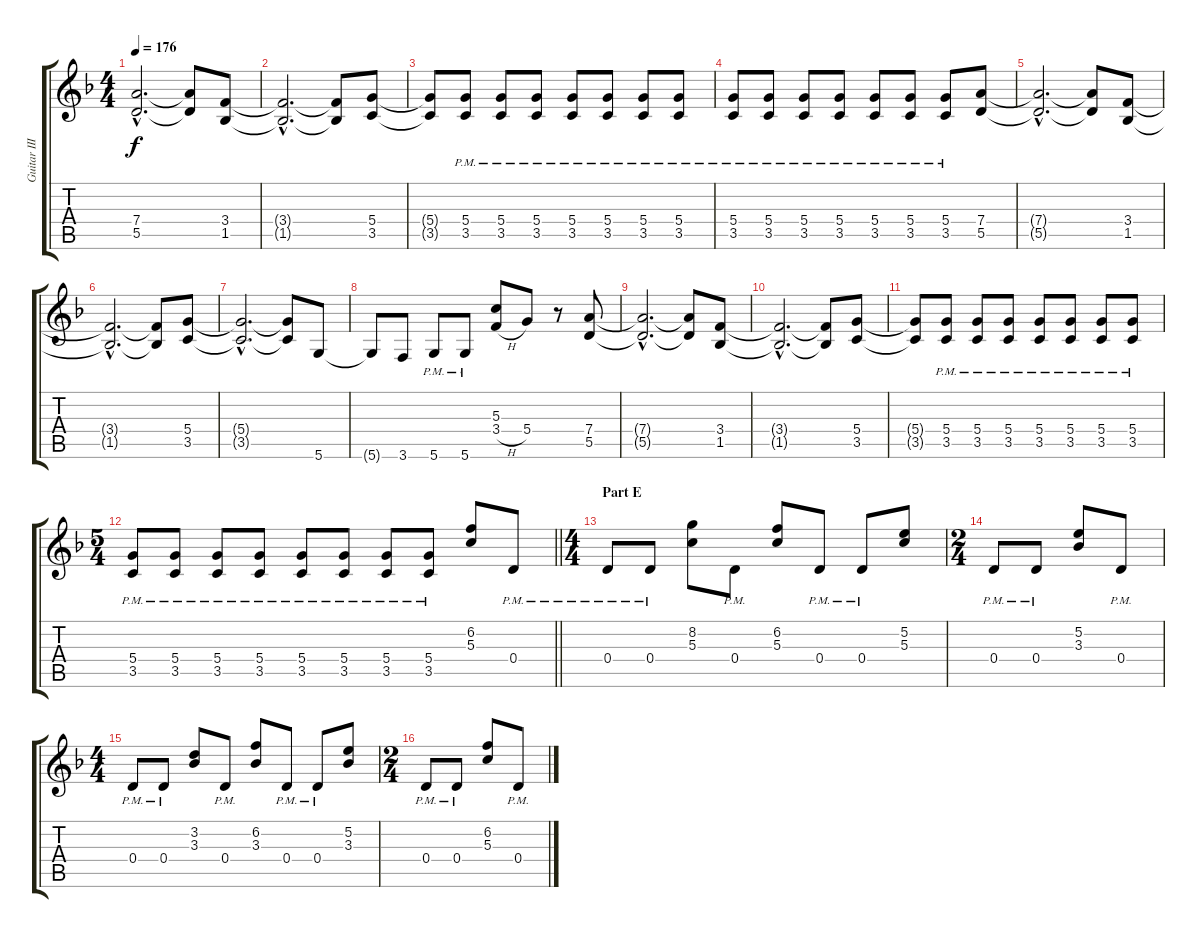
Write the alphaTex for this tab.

\track ("Guitar III (Kazuma)" "Guitar III") {instrument distortionguitar}
\staff {score tabs}
\tuning (E4 B3 G3 D3 A2 D2) {hide}
\ts (4 4)
\tempo 176
\clef g2
\ks f
(7.4{hac t} 5.5{hac t}).2{d dy f} (7.4{t} 5.5{t}).8 (3.4 1.5).8 |
(3.4{hac t} 1.5{hac t}).2{d} (3.4{t} 1.5{t}).8 (5.4 3.5).8 |
(5.4{t} 3.5{t}).8 (5.4{pm} 3.5{pm}).8 (5.4{pm} 3.5{pm}).8 (5.4{pm} 3.5{pm}).8 (5.4{pm} 3.5{pm}).8 (5.4{pm} 3.5{pm}).8 (5.4{pm} 3.5{pm}).8 (5.4{pm} 3.5{pm}).8 |
(5.4{pm} 3.5{pm}).8 (5.4{pm} 3.5{pm}).8 (5.4{pm} 3.5{pm}).8 (5.4{pm} 3.5{pm}).8 (5.4{pm} 3.5{pm}).8 (5.4{pm} 3.5{pm}).8 (5.4{pm} 3.5{pm}).8 (7.4 5.5).8 |
(7.4{hac t} 5.5{hac t}).2{d} (7.4{t} 5.5{t}).8 (3.4 1.5).8 |
(3.4{hac t} 1.5{hac t}).2{d} (3.4{t} 1.5{t}).8 (5.4 3.5).8 |
(5.4{hac t} 3.5{hac t}).2{d} (5.4{t} 3.5{t}).8 5.6.8 |
5.6{t}.8 3.6.8 5.6{pm}.8 5.6{pm}.8 (5.3 3.4{h}).8 5.4.8 r.8 (7.4 5.5).8 |
(7.4{hac t} 5.5{hac t}).2{d} (7.4{t} 5.5{t}).8 (3.4 1.5).8 |
(3.4{hac t} 1.5{hac t}).2{d} (3.4{t} 1.5{t}).8 (5.4 3.5).8 |
(5.4{t} 3.5{t}).8 (5.4{pm} 3.5{pm}).8 (5.4{pm} 3.5{pm}).8 (5.4{pm} 3.5{pm}).8 (5.4{pm} 3.5{pm}).8 (5.4{pm} 3.5{pm}).8 (5.4{pm} 3.5{pm}).8 (5.4{pm} 3.5{pm}).8 |
\ts (5 4)
\barLineRight lightlight
(5.4{pm} 3.5{pm}).8 (5.4{pm} 3.5{pm}).8 (5.4{pm} 3.5{pm}).8 (5.4{pm} 3.5{pm}).8 (5.4{pm} 3.5{pm}).8 (5.4{pm} 3.5{pm}).8 (5.4{pm} 3.5{pm}).8 (5.4{pm} 3.5{pm}).8 (6.2 5.3).8 0.4{pm}.8 |
\ts (4 4)
\section ("" "Part E")
0.4{pm}.8 0.4{pm}.8 (8.2 5.3).8 0.4{pm}.8 (6.2 5.3).8 0.4{pm}.8 0.4{pm}.8 (5.2 5.3).8 |
\ts (2 4)
0.4{pm}.8 0.4{pm}.8 (5.2 3.3).8 0.4{pm}.8 |
\ts (4 4)
0.4{pm}.8 0.4{pm}.8 (3.2 3.3).8 0.4{pm}.8 (6.2 3.3).8 0.4{pm}.8 0.4{pm}.8 (5.2 3.3).8 |
\ts (2 4)
0.4{pm}.8 0.4{pm}.8 (6.2 5.3).8 0.4{pm}.8
